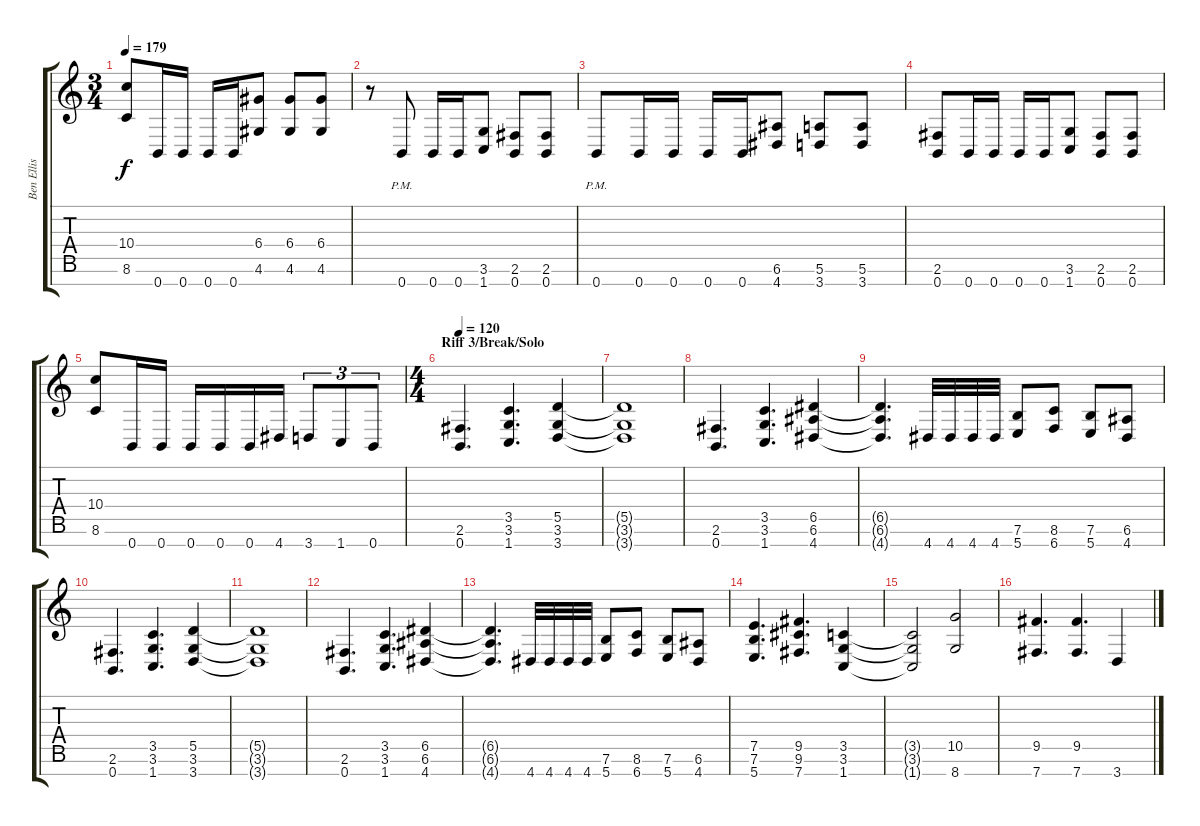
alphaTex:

\track ("Ben Ellis" "Ben Ellis") {instrument distortionguitar}
\staff {score tabs}
\tuning (E4 B3 G3 D3 A2 E2 B1) {hide}
\ts (3 4)
\tempo 179
\clef g2
\ks c
(10.4 8.6).8{dy f} 0.7.16 0.7.16 0.7.16 0.7.16 (6.4 4.6).8 (6.4 4.6).8 (6.4 4.6).8 |
r.8 0.7{pm}.8 0.7.16 0.7.16 (3.6 1.7).8 (2.6 0.7).8 (2.6 0.7).8 |
0.7{pm}.8 0.7.16 0.7.16 0.7.16 0.7.16 (6.6 4.7).8 (5.6 3.7).8 (5.6 3.7).8 |
(2.6 0.7).8 0.7.16 0.7.16 0.7.16 0.7.16 (3.6 1.7).8 (2.6 0.7).8 (2.6 0.7).8 |
(10.4 8.6).8 0.7.16 0.7.16 0.7.16 0.7.16 0.7.16 4.7.16 3.7.8{tu (3 2)} 1.7.8{tu (3 2)} 0.7.8{tu (3 2)} |
\ts (4 4)
\section ("" "Riff 3/Break/Solo")
\tempo 120
(2.6 0.7).4{d} (3.5 3.6 1.7).4{d} (5.5 3.6 3.7).4 |
(5.5{t} 3.6{t} 3.7{t}).1 |
(2.6 0.7).4{d} (3.5 3.6 1.7).4{d} (6.5 6.6 4.7).4 |
(6.5{t} 6.6{t} 4.7{t}).4{d} 4.7.32 4.7.32 4.7.32 4.7.32 (7.6 5.7).8 (8.6 6.7).8 (7.6 5.7).8 (6.6 4.7).8 |
(2.6 0.7).4{d} (3.5 3.6 1.7).4{d} (5.5 3.6 3.7).4 |
(5.5{t} 3.6{t} 3.7{t}).1 |
(2.6 0.7).4{d} (3.5 3.6 1.7).4{d} (6.5 6.6 4.7).4 |
(6.5{t} 6.6{t} 4.7{t}).4{d} 4.7.32 4.7.32 4.7.32 4.7.32 (7.6 5.7).8 (8.6 6.7).8 (7.6 5.7).8 (6.6 4.7).8 |
(7.5 7.6 5.7).4{d} (9.5 9.6 7.7).4{d} (3.5 3.6 1.7).4 |
(3.5{t} 3.6{t} 1.7{t}).2 (10.5 8.7).2 |
(9.5 7.7).4{d} (9.5 7.7).4{d} 3.7.4
